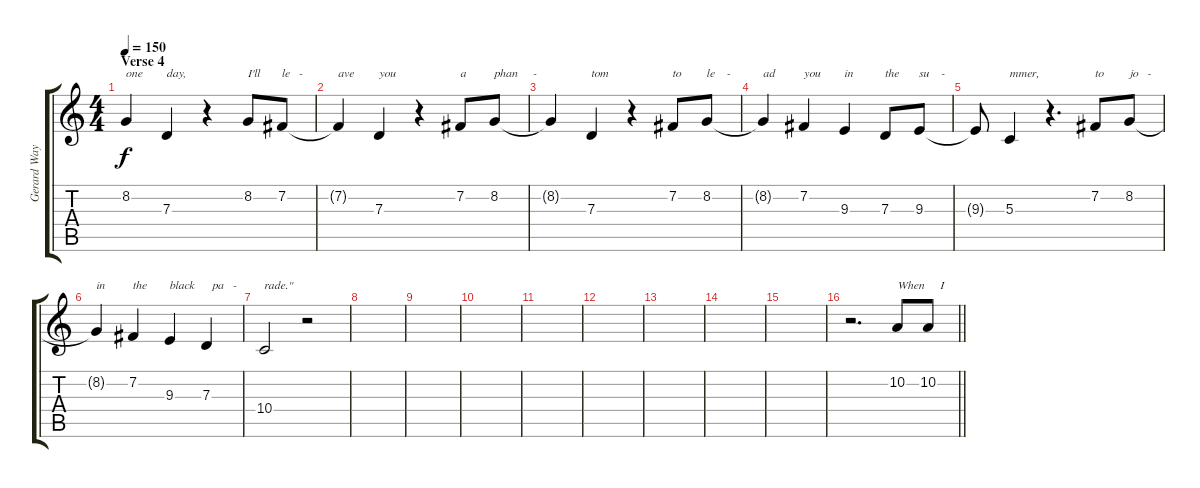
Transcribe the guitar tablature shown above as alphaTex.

\track ("Gerard Way (vocals)" "Gerard Way") {instrument oboe}
\staff {score tabs}
\tuning (E4 B3 G3 D3 A2 E2) {hide}
\ts (4 4)
\section ("" "Verse 4")
\tempo 150
\clef g2
\ks c
8.2.4{txt "one" dy f} 7.3.4{txt "day,"} r.4 8.2.8{txt "I'll"} 7.2.8{txt "le   -"} |
7.2{t}.4{txt "ave"} 7.3.4{txt "you"} r.4 7.2.8{txt "a"} 8.2.8{txt "phan     -"} |
8.2{t}.4 7.3.4{txt "tom"} r.4 7.2.8{txt "to"} 8.2.8{txt "le    -"} |
8.2{t}.4{txt "ad"} 7.2.4{txt "you"} 9.3.4{txt "in"} 7.3.8{txt "the"} 9.3.8{txt "su    -"} |
9.3{t}.8 5.3.4{txt "mmer,"} r.4{d} 7.2.8{txt "to"} 8.2.8{txt "jo   -"} |
8.2{t}.4{txt "in"} 7.2.4{txt "the"} 9.3.4{txt "black"} 7.3.4{txt "  pa   -"} |
10.4.2{txt "rade.\""} r.2 |
|
|
|
|
|
|
|
|
\barLineRight lightlight
r.2{d} 10.2.8{txt "When" volume 14} 10.2.8{txt "    I"}
